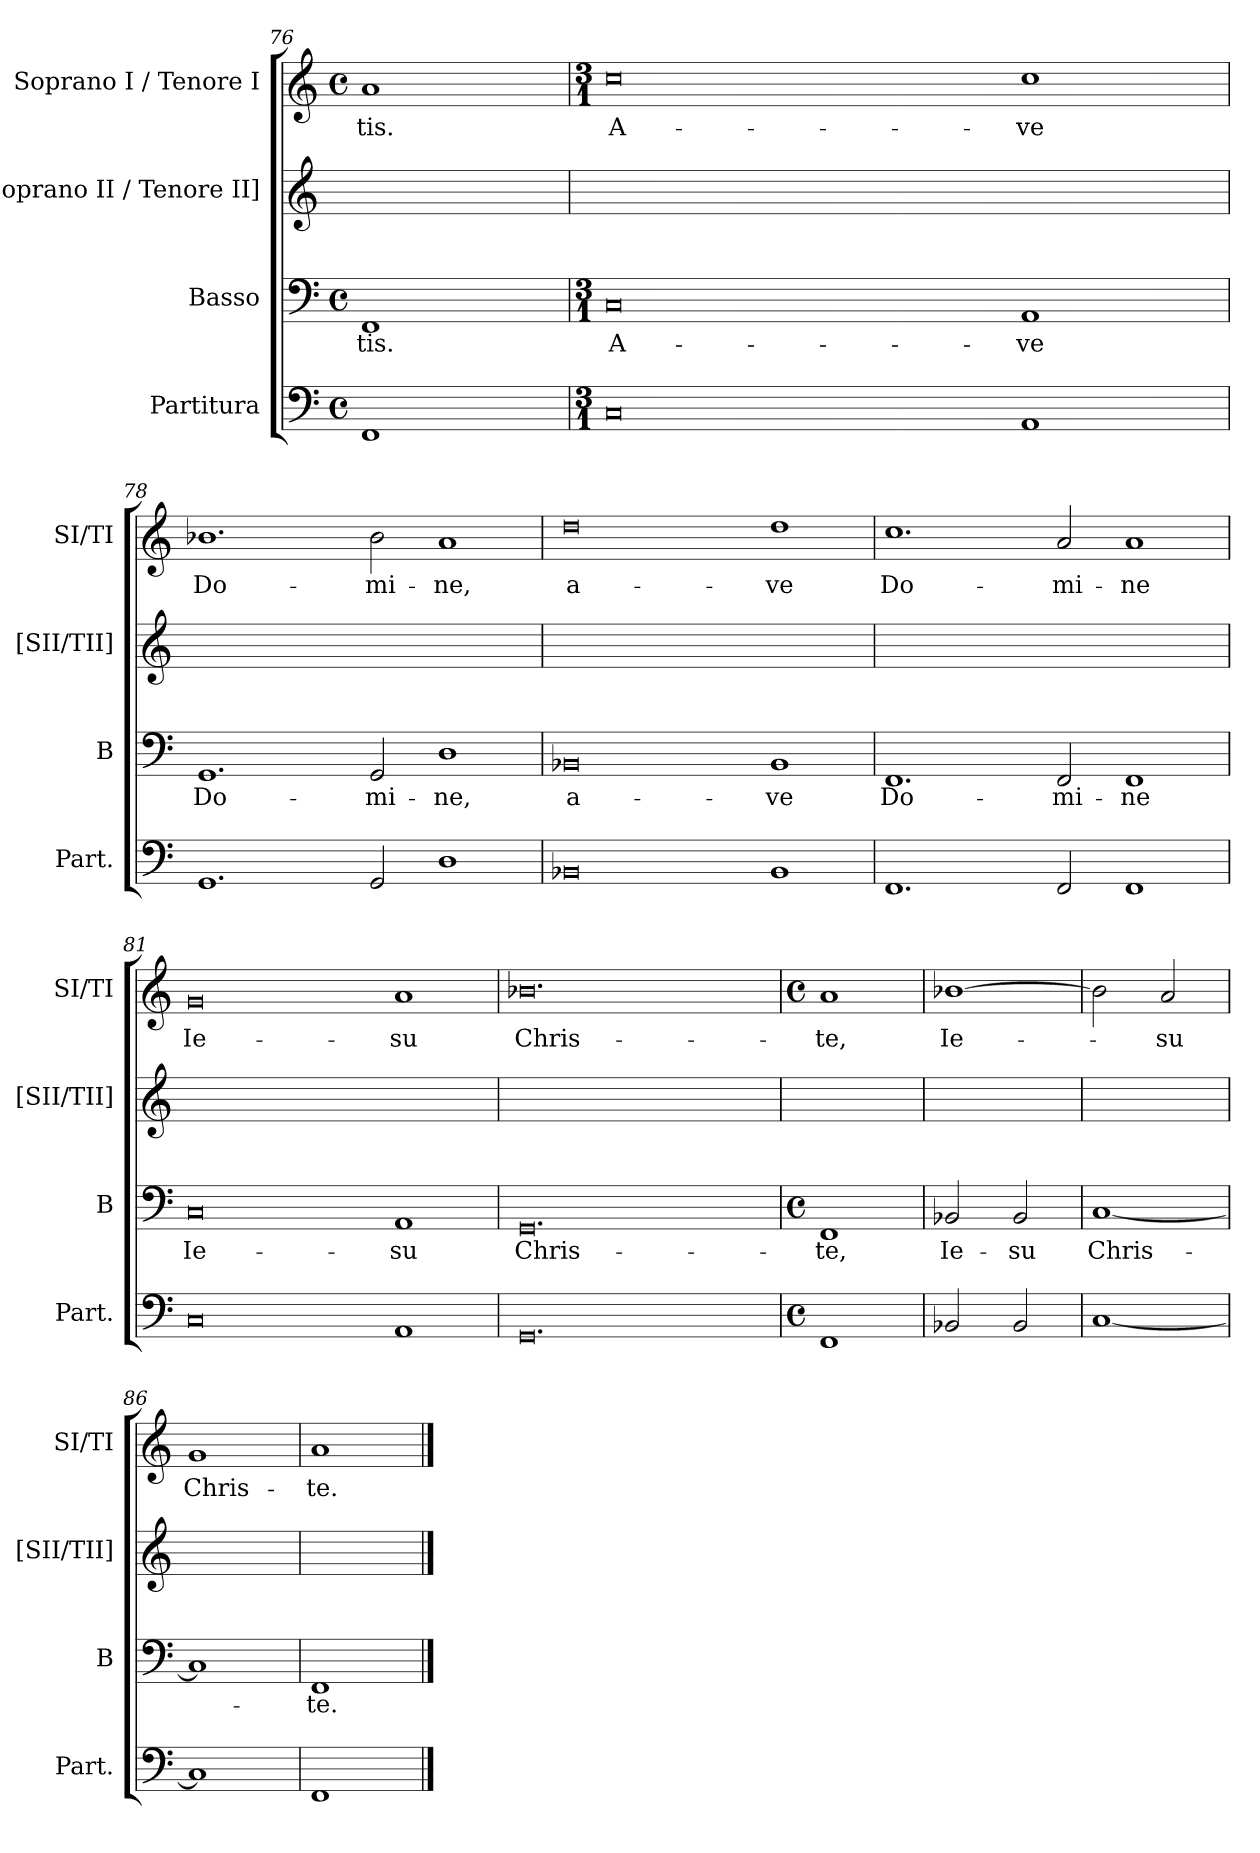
**kern	**kern	**text	**kern	**kern	**text
*part4	*part3	*part3	*part2	*part1	*part1
*staff4	*staff3	*staff3	*staff2	*staff1	*staff1
*I"Partitura	*I"Basso	*	*I"[Soprano II / Tenore II]	*I"Soprano I / Tenore I	*
*I'Part.	*I'B	*	*I'[SII/TII]	*I'SI/TI	*
*clefF4	*clefF4	*	*clefG2	*clefG2	*
*k[]	*k[]	*	*k[]	*k[]	*
*M4/4	*M4/4	*	*	*M4/4	*
*met(c)	*met(c)	*	*	*met(c)	*
=76	=76	=76	=76	=76	=76
1FF	1FF	-tis.	1ryy	1a	-tis.
=77	=77	=77	=77	=77	=77
*M3/1	*M3/1	*	*	*M3/1	*
*	*	*	*	*MM480	*
0C	0C	A-	1ryy	0cc	A-
.	.	.	0ryy	.	.
1AA	1AA	-ve	.	1cc	-ve
=78	=78	=78	=78	=78	=78
1.GG	1.GG	Do-	1ryy	1.b-X	Do-
.	.	.	0ryy	.	.
2GG/	2GG/	-mi-	.	2b-\	-mi-
1D	1D	-ne,	.	1a	-ne,
=79	=79	=79	=79	=79	=79
0BB-X	0BB-X	a-	1ryy	0dd	a-
.	.	.	0ryy	.	.
1BB-	1BB-	-ve	.	1dd	-ve
=80	=80	=80	=80	=80	=80
1.FF	1.FF	Do-	1ryy	1.cc	Do-
.	.	.	0ryy	.	.
2FF/	2FF/	-mi-	.	2a/	-mi-
1FF	1FF	-ne	.	1a	-ne
=81	=81	=81	=81	=81	=81
0C	0C	Ie-	1ryy	0g	Ie-
.	.	.	0ryy	.	.
1AA	1AA	-su	.	1a	-su
=82	=82	=82	=82	=82	=82
0.GG	0.GG	Chris-	1ryy	0.b-X	Chris-
.	.	.	0ryy	.	.
=83	=83	=83	=83	=83	=83
*M4/4	*M4/4	*	*	*M4/4	*
*met(c)	*met(c)	*	*	*met(c)	*
*	*	*	*	*MM120	*
1FF	1FF	-te,	1ryy	1a	-te,
=84	=84	=84	=84	=84	=84
2BB-X/	2BB-X/	Ie-	1ryy	[1b-X	Ie-
2BB-/	2BB-/	-su	.	.	.
=85	=85	=85	=85	=85	=85
[1C	[1C	Chris-	1ryy	2b-\]	.
.	.	.	.	2a/	-su
=86	=86	=86	=86	=86	=86
1C]	1C]	.	1ryy	1g	Chris-
=87	=87	=87	=87	=87	=87
1FF	1FF	-te.	1ryy	1a	-te.
==	==	==	==	==	==
*-	*-	*-	*-	*-	*-
